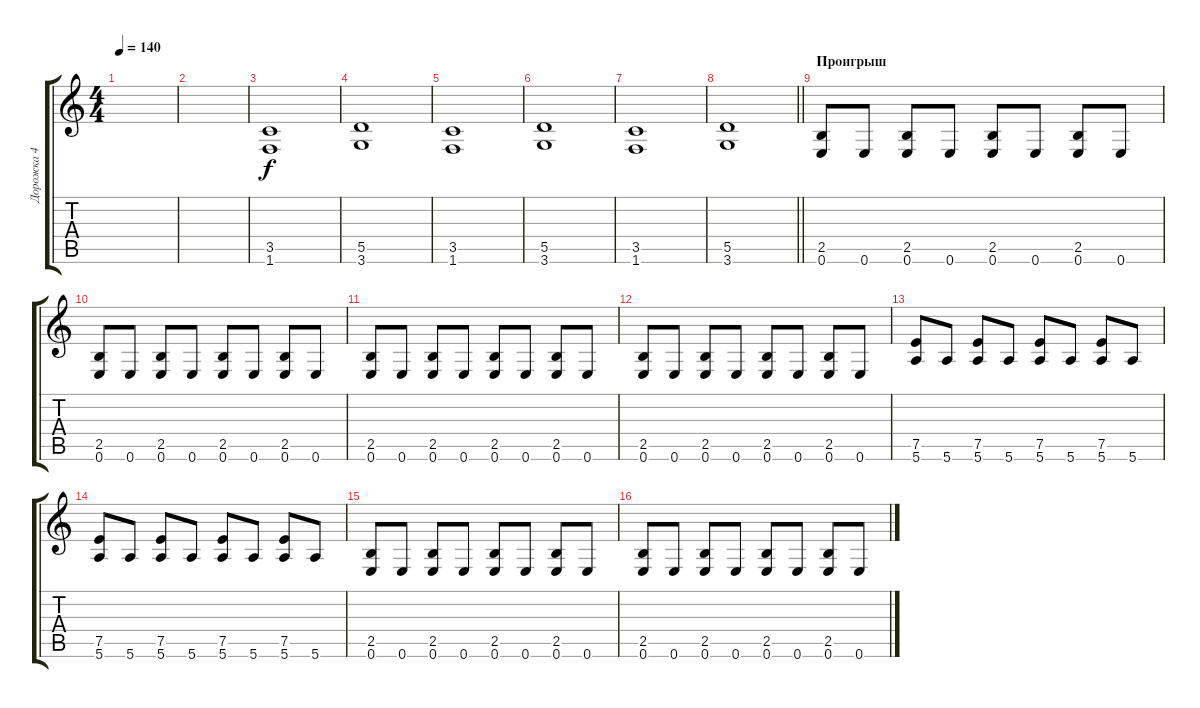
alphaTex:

\track ("Дорожка 4" "Дорожка 4") {instrument distortionguitar}
\staff {score tabs}
\tuning (E4 B3 G3 D3 A2 E2) {hide}
\ts (4 4)
\tempo 140
\clef g2
\ks c
|
|
(3.5 1.6).1 |
(5.5 3.6).1 |
(3.5 1.6).1 |
(5.5 3.6).1 |
(3.5 1.6).1 |
\barLineRight lightlight
(5.5 3.6).1 |
\section ("" "Проигрыш")
(2.5 0.6).8 0.6.8 (2.5 0.6).8 0.6.8 (2.5 0.6).8 0.6.8 (2.5 0.6).8 0.6.8 |
(2.5 0.6).8 0.6.8 (2.5 0.6).8 0.6.8 (2.5 0.6).8 0.6.8 (2.5 0.6).8 0.6.8 |
(2.5 0.6).8 0.6.8 (2.5 0.6).8 0.6.8 (2.5 0.6).8 0.6.8 (2.5 0.6).8 0.6.8 |
(2.5 0.6).8 0.6.8 (2.5 0.6).8 0.6.8 (2.5 0.6).8 0.6.8 (2.5 0.6).8 0.6.8 |
(7.5 5.6).8 5.6.8 (7.5 5.6).8 5.6.8 (7.5 5.6).8 5.6.8 (7.5 5.6).8 5.6.8 |
(7.5 5.6).8 5.6.8 (7.5 5.6).8 5.6.8 (7.5 5.6).8 5.6.8 (7.5 5.6).8 5.6.8 |
(2.5 0.6).8 0.6.8 (2.5 0.6).8 0.6.8 (2.5 0.6).8 0.6.8 (2.5 0.6).8 0.6.8 |
(2.5 0.6).8 0.6.8 (2.5 0.6).8 0.6.8 (2.5 0.6).8 0.6.8 (2.5 0.6).8 0.6.8
